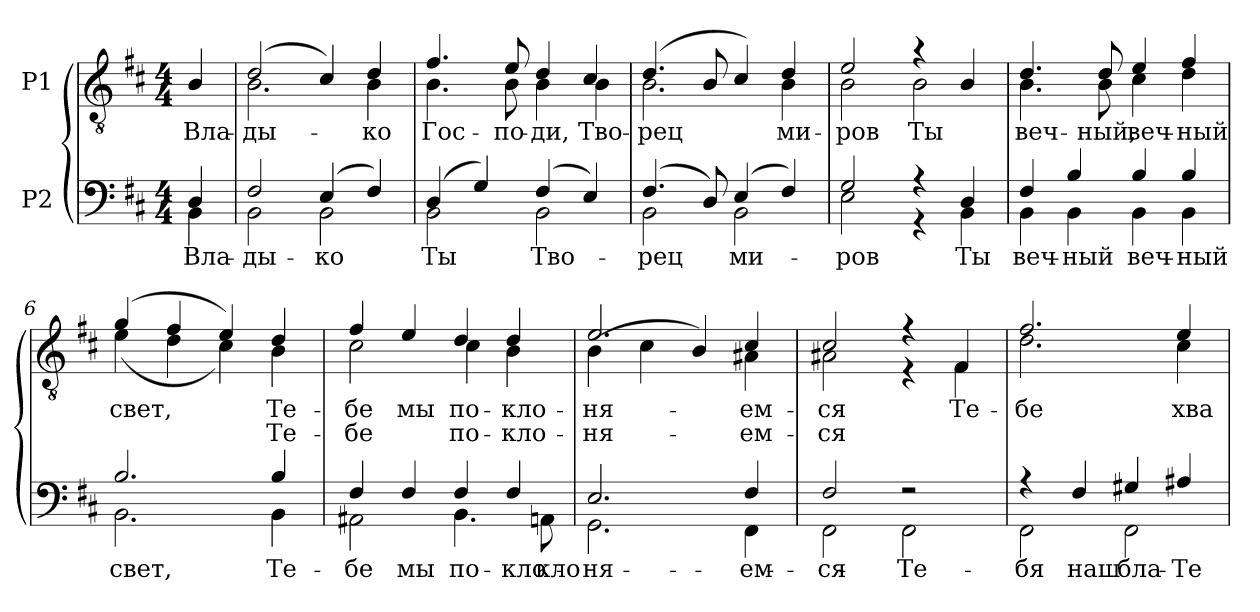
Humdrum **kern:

**kern	**text	**kern	**text	**text
*part2	*part2	*part1	*part1	*part1
*staff2	*staff2	*staff1	*staff1	*staff1
*I"P2	*	*I"P1	*	*
!!LO:PB:g=z
*clefF4	*	*clefGv2	*	*
*	*	*ITrd7c12	*	*
*k[f#c#]	*	*k[f#c#]	*	*
*b:	*	*b:	*	*
*M4/4	*	*M4/4	*	*
*MM75	*	*MM75	*	*
=	=	=	=	=
!	!LO:LY:a:color=#000000	!	!	!
*^	*	*	*	*
!	!	!	!	!LO:LY:b:color=#000000	!
4Di/	4BBi\	Вла-	4BBi/	Вла-	.
=1	=1	=1	=1	=1	=1
!	!	!LO:LY:a:color=#000000	!	!	!
!	!	!	!	!LO:LY:b:color=#000000	!
*	*	*	*^	*	*
2F#i/	2BBi\	-ды-	(2Di/	2.BBi\	-ды-	.
!	!	!LO:LY:a:color=#000000	!	!	!	!
(4Ei/	2BBi\	-ко	4C#i/)	.	.	.
!	!	!	!	!	!LO:LY:b:color=#000000	!
4F#i/)	.	.	4Di/	4BBi\	-ко	.
=2	=2	=2	=2	=2	=2	=2
!	!	!LO:LY:a:color=#000000	!	!	!	!
!	!	!	!	!	!LO:LY:b:color=#000000	!
(4Di/	2BBi\	Ты	4.F#i/	4.BBi\	Гос-	.
4Gi/)	.	.	.	.	.	.
!	!	!	!	!	!LO:LY:b:color=#000000	!
.	.	.	8Ei/	8BBi\	-по-	.
!	!	!LO:LY:a:color=#000000	!	!	!	!
!	!	!	!	!	!LO:LY:b:color=#000000	!
(4F#i/	2BBi\	Тво-	4Di/	4BBi\	-ди,	.
!	!	!	!	!	!LO:LY:b:color=#000000	!
4Ei/)	.	.	4C#i/	4BBi\	Тво-	.
=3	=3	=3	=3	=3	=3	=3
!	!	!LO:LY:a:color=#000000	!	!	!	!
!	!	!	!	!	!LO:LY:b:color=#000000	!
(4.F#i/	2BBi\	-рец	(4.Di/	2.BBi\	-рец	.
8Di/)	.	.	8BBi/	.	.	.
!	!	!LO:LY:a:color=#000000	!	!	!	!
(4Ei/	2BBi\	ми-	4C#i/)	.	.	.
!	!	!	!	!	!LO:LY:b:color=#000000	!
4F#i/)	.	.	4Di/	4BBi\	ми-	.
=4	=4	=4	=4	=4	=4	=4
!	!	!LO:LY:a:color=#000000	!	!	!	!
!	!	!	!	!	!LO:LY:b:color=#000000	!
2Gi/	2Ei\	-ров	2Ei/	2BBi\	-ров	.
!	!	!	!	!	!LO:LY:b:color=#000000	!
4r	4r	.	4r	2BBi\	Ты	.
!	!	!LO:LY:a:color=#000000	!	!	!	!
4Di/	4BBi\	Ты	4BBi/	.	.	.
!!LO:LB:g=z	!!
=5	=5	=5	=5	=5	=5	=5
!	!	!LO:LY:a:color=#000000	!	!	!	!
!	!	!	!	!	!LO:LY:b:color=#000000	!
4F#i/	4BBi\	веч-	4.Di/	4.BBi\	веч-	.
!	!	!LO:LY:a:color=#000000	!	!	!	!
4Bi/	4BBi\	-ный	.	.	.	.
!	!	!	!	!	!LO:LY:b:color=#000000	!
.	.	.	8Di/	8BBi\	-ный,	.
!	!	!LO:LY:a:color=#000000	!	!	!	!
!	!	!	!	!	!LO:LY:b:color=#000000	!
4Bi/	4BBi\	веч-	4Ei/	4C#i\	веч-	.
!	!	!LO:LY:a:color=#000000	!	!	!	!
!	!	!	!	!	!LO:LY:b:color=#000000	!
4Bi/	4BBi\	-ный	4F#i/	4Di\	-ный	.
=6	=6	=6	=6	=6	=6	=6
!	!	!LO:LY:a:color=#000000	!	!	!	!
!	!	!	!	!	!LO:LY:b:color=#000000	!
2.Bi/	2.BBi\	свет,	(4Gi/	(4Ei\	свет,	.
.	.	.	4F#i/	4Di\	.	.
.	.	.	4Ei/)	4C#i\)	.	.
!	!	!LO:LY:a:color=#000000	!	!	!	!
!	!	!LO:LY:b:color=#000000	!	!	!	!
!	!	!	!	!	!LO:LY:a:color=#000000	!LO:LY:b:color=#000000
4Bi/	4BBi\	Те-	4Di/	4BBi\	-Те-	Те-
=7	=7	=7	=7	=7	=7	=7
!	!	!LO:LY:a:color=#000000	!	!	!	!
!	!	!LO:LY:b:color=#000000	!	!	!	!
!	!	!	!	!	!LO:LY:a:color=#000000	!LO:LY:b:color=#000000
4F#i/	2AA#Xi\	-бе	4F#i/	2C#i\	бе	-бе
!	!	!LO:LY:a:color=#000000	!	!	!	!
!	!	!	!	!	!LO:LY:a:color=#000000	!
4F#i/	.	мы	4Ei/	.	мы	.
!	!	!LO:LY:a:color=#000000	!	!	!	!
!	!	!LO:LY:b:color=#000000	!	!	!	!
!	!	!	!	!	!LO:LY:a:color=#000000	!LO:LY:b:color=#000000
4F#i/	4.BBi\	по-	4Di/	4C#i\	-по-	по-
!	!	!LO:LY:a:color=#000000	!	!	!	!
!	!	!	!	!	!LO:LY:a:color=#000000	!LO:LY:b:color=#000000
4F#i/	.	-кло-	4Di/	4BBi\	-кло-	-кло-
!	!	!LO:LY:b:color=#000000	!	!	!	!
.	8AAni\	-кло-	.	.	.	.
=8	=8	=8	=8	=8	=8	=8
!	!	!LO:LY:a:color=#000000	!	!	!	!
!	!	!LO:LY:b:color=#000000	!	!	!	!
!	!	!	!	!	!LO:LY:a:color=#000000	!LO:LY:b:color=#000000
2.Ei/	2.GGi\	-ня-	2.Ei/	(4BBi\	-ня-	-ня-
.	.	.	.	4C#i\	.	.
.	.	.	.	4BBi/)	.	.
!	!	!LO:LY:a:color=#000000	!	!	!	!
!	!	!LO:LY:b:color=#000000	!	!	!	!
!	!	!	!	!	!LO:LY:a:color=#000000	!LO:LY:b:color=#000000
4F#i/	4FF#i\	-ем-	4C#i/	4AA#Xi\	-ем-	-ем-
!!LO:LB:g=z	!!
=9	=9	=9	=9	=9	=9	=9
!	!	!LO:LY:a:color=#000000	!	!	!	!
!	!	!LO:LY:b:color=#000000	!	!	!	!
!	!	!	!	!	!LO:LY:a:color=#000000	!LO:LY:b:color=#000000
2F#i/	2FF#i\	ся	2C#i/	2AA#Xi\	ся	-ся
!	!	!LO:LY:b:color=#000000	!	!	!	!
2r	2FF#i\	Те-	4r	4r	.	.
!	!	!	!	!	!LO:LY:b:color=#000000	!
.	.	.	4FF#i/	4FF#i\	Те-	.
=10	=10	=10	=10	=10	=10	=10
!	!	!LO:LY:b:color=#000000	!	!	!	!
!	!	!	!	!	!LO:LY:b:color=#000000	!
4r	2FF#i\	-бя	2.F#i/	2.Di\	-бе	.
!	!	!LO:LY:a:color=#000000	!	!	!	!
4F#i/	.	наш	.	.	.	.
!	!	!LO:LY:a:color=#000000	!	!	!	!
!	!	!LO:LY:b:color=#000000	!	!	!	!
4G#Xi/	2FF#i\	бла-	.	.	.	.
!	!	!LO:LY:a:color=#000000	!	!	!	!
!	!	!	!	!	!LO:LY:b:color=#000000	!
4A#Xi/	.	-Те-	4Ei/	4C#i\	хва-	.
*v	*v	*	*	*	*	*
*	*	*v	*v	*	*
=	=	=	=	=
*-	*-	*-	*-	*-
